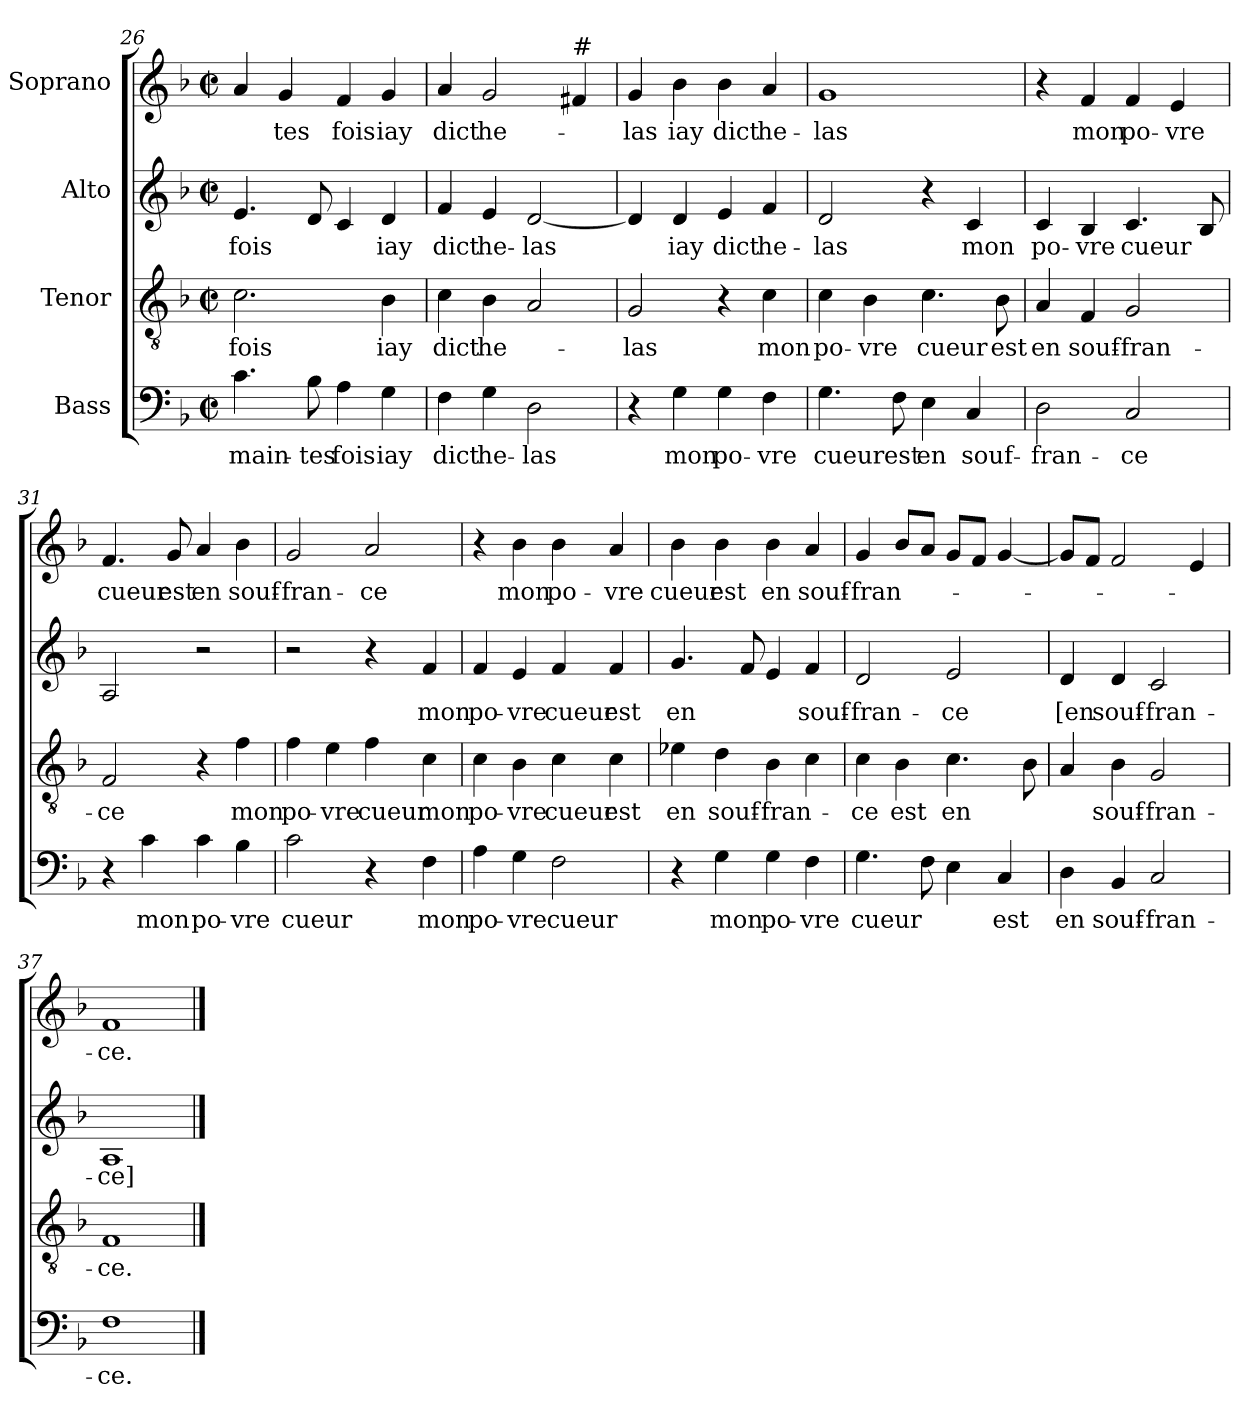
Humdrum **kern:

**kern	**text	**kern	**text	**kern	**text	**kern	**text
*part4	*part4	*part3	*part3	*part2	*part2	*part1	*part1
*staff4	*staff4	*staff3	*staff3	*staff2	*staff2	*staff1	*staff1
*I"Bass	*	*I"Tenor	*	*I"Alto	*	*I"Soprano	*
*clefF4	*	*clefGv2	*	*clefG2	*	*clefG2	*
*k[b-]	*	*k[b-]	*	*k[b-]	*	*k[b-]	*
*F:	*	*F:	*	*F:	*	*F:	*
*M2/2	*	*M2/2	*	*M2/2	*	*M2/2	*
*met(c|)	*	*met(c|)	*	*met(c|)	*	*met(c|)	*
=26	=26	=26	=26	=26	=26	=26	=26
4.c\	main-	2.c\	fois	4.e/	fois	4a/	.
.	.	.	.	.	.	4g/	-tes
8B-\	-tes	.	.	8d/	.	.	.
4A\	fois	.	.	4c/	.	4f/	fois
4G\	iay	4B-\	iay	4d/	iay	4g/	iay
=27	=27	=27	=27	=27	=27	=27	=27
4F\	dict	4c\	dict	4f/	dict	4a/	dict
4G\	he-	4B-\	he-	4e/	he-	2g/	he-
2D\	-las	2A/	.	[2d/	-las	.	.
!	!	!	!	!	!	!LO:TX:a:t=#	!
.	.	.	.	.	.	4f#/	.
=28	=28	=28	=28	=28	=28	=28	=28
4r	.	2G/	-las	4d/]	.	4g/	-las
4G\	mon	.	.	4d/	iay	4b-\	iay
4G\	po-	4r	.	4e/	dict	4b-\	dict
4F\	-vre	4c\	mon	4f/	he-	4a/	he-
=29	=29	=29	=29	=29	=29	=29	=29
4.G\	cueur	4c\	po-	2d/	-las	1g	-las
.	.	4B-\	-vre	.	.	.	.
8F\	est	.	.	.	.	.	.
4E\	en	4.c\	cueur	4r	.	.	.
4C/	souf-	.	.	4c/	mon	.	.
.	.	8B-\	est	.	.	.	.
!!LO:PB:g=z
=30	=30	=30	=30	=30	=30	=30	=30
2D\	-fran-	4A/	en	4c/	po-	4r	.
.	.	4F/	souf-	4B-/	-vre	4f/	mon
2C/	-ce	2G/	-fran-	4.c/	cueur	4f/	po-
.	.	.	.	.	.	4e/	-vre
.	.	.	.	8B-/	.	.	.
=31	=31	=31	=31	=31	=31	=31	=31
4r	.	2F/	-ce	2A/	.	4.f/	cueur
4c\	mon	.	.	.	.	.	.
.	.	.	.	.	.	8g/	est
4c\	po-	4r	.	2r	.	4a/	en
4B-\	-vre	4f\	mon	.	.	4b-\	souf-
=32	=32	=32	=32	=32	=32	=32	=32
2c\	cueur	4f\	po-	2r	.	2g/	-fran-
.	.	4e\	-vre	.	.	.	.
4r	.	4f\	cueur	4r	.	2a/	-ce
4F\	mon	4c\	mon	4f/	mon	.	.
=33	=33	=33	=33	=33	=33	=33	=33
4A\	po-	4c\	po-	4f/	po-	4r	.
4G\	-vre	4B-\	-vre	4e/	-vre	4b-\	mon
2F\	cueur	4c\	cueur	4f/	cueur	4b-\	po-
.	.	4c\	est	4f/	est	4a/	-vre
!!LO:LB:g=z
=34	=34	=34	=34	=34	=34	=34	=34
4r	.	4e-X\	en	4.g/	en	4b-\	cueur
4G\	mon	4d\	souf-	.	.	4b-\	est
.	.	.	.	8f/	.	.	.
4G\	po-	4B-\	-fran-	4e/	.	4b-\	en
4F\	-vre	4c\	.	4f/	souf-	4a/	souf-
=35	=35	=35	=35	=35	=35	=35	=35
4.G\	cueur	4c\	-ce	2d/	-fran-	4g/	-fran-
.	.	4B-\	est	.	.	8b-/L	.
8F\	.	.	.	.	.	8a/J	.
4E\	.	4.c\	en	2e/	-ce	8g/L	.
.	.	.	.	.	.	8f/J	.
4C/	est	.	.	.	.	[4g/	.
.	.	8B-\	.	.	.	.	.
=36	=36	=36	=36	=36	=36	=36	=36
4D\	en	4A/	.	4d/	[en	8g/L]	.
.	.	.	.	.	.	8f/J	.
4BB-/	souf-	4B-\	souf-	4d/	souf-	2f/	.
2C/	-fran-	2G/	-fran-	2c/	-fran-	.	.
.	.	.	.	.	.	4e/	.
=37	=37	=37	=37	=37	=37	=37	=37
1F	-ce.	1F	-ce.	1A	-ce]	1f	-ce.
==	==	==	==	==	==	==	==
*-	*-	*-	*-	*-	*-	*-	*-
